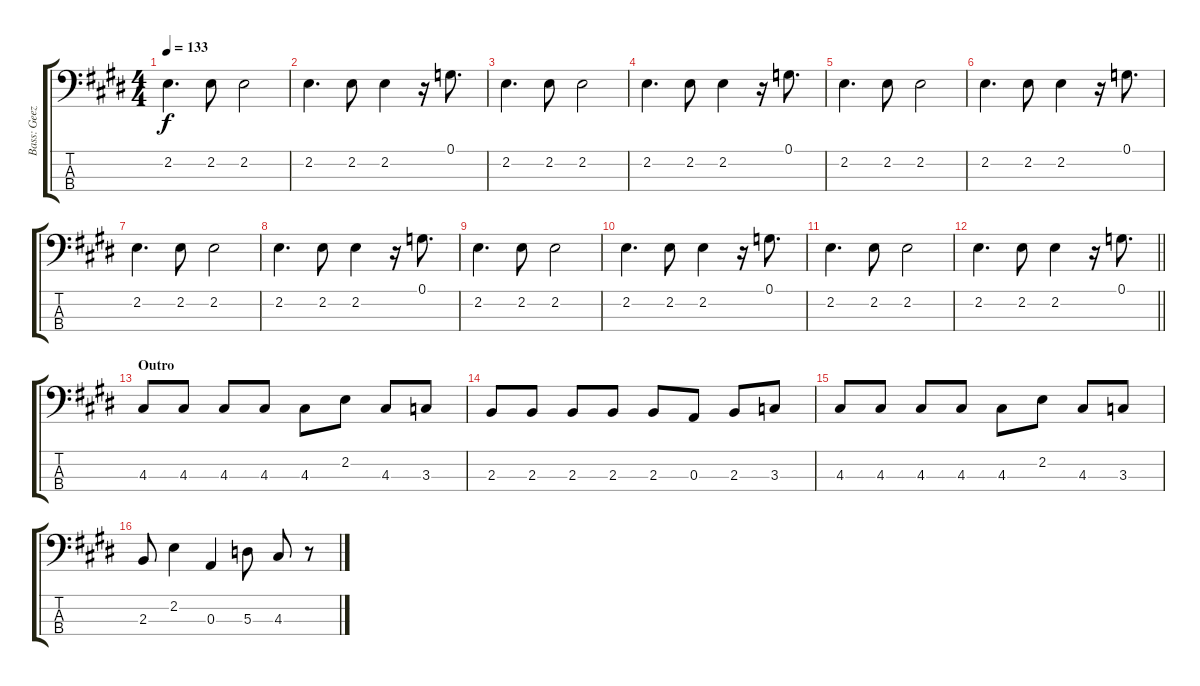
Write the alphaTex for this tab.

\track ("Bass: Geezer" "Bass: Geez") {instrument electricbassfinger}
\staff {score tabs}
\tuning (G2 D2 A1 E1) {hide}
\ts (4 4)
\tempo 133
\clef f4
\ks e
2.2.4{d dy f} 2.2.8 2.2.2 |
2.2.4{d} 2.2.8 2.2.4 r.16 0.1.8{d} |
2.2.4{d} 2.2.8 2.2.2 |
2.2.4{d} 2.2.8 2.2.4 r.16 0.1.8{d} |
2.2.4{d} 2.2.8 2.2.2 |
2.2.4{d} 2.2.8 2.2.4 r.16 0.1.8{d} |
2.2.4{d} 2.2.8 2.2.2 |
2.2.4{d} 2.2.8 2.2.4 r.16 0.1.8{d} |
2.2.4{d} 2.2.8 2.2.2 |
2.2.4{d} 2.2.8 2.2.4 r.16 0.1.8{d} |
2.2.4{d} 2.2.8 2.2.2 |
\barLineRight lightlight
2.2.4{d} 2.2.8 2.2.4 r.16 0.1.8{d} |
\section ("" "Outro")
4.3.8 4.3.8 4.3.8 4.3.8 4.3.8 2.2.8 4.3.8 3.3.8 |
2.3.8 2.3.8 2.3.8 2.3.8 2.3.8 0.3.8 2.3.8 3.3.8 |
4.3.8 4.3.8 4.3.8 4.3.8 4.3.8 2.2.8 4.3.8 3.3.8 |
2.3.8 2.2.4 0.3.4 5.3.8 4.3.8 r.8
